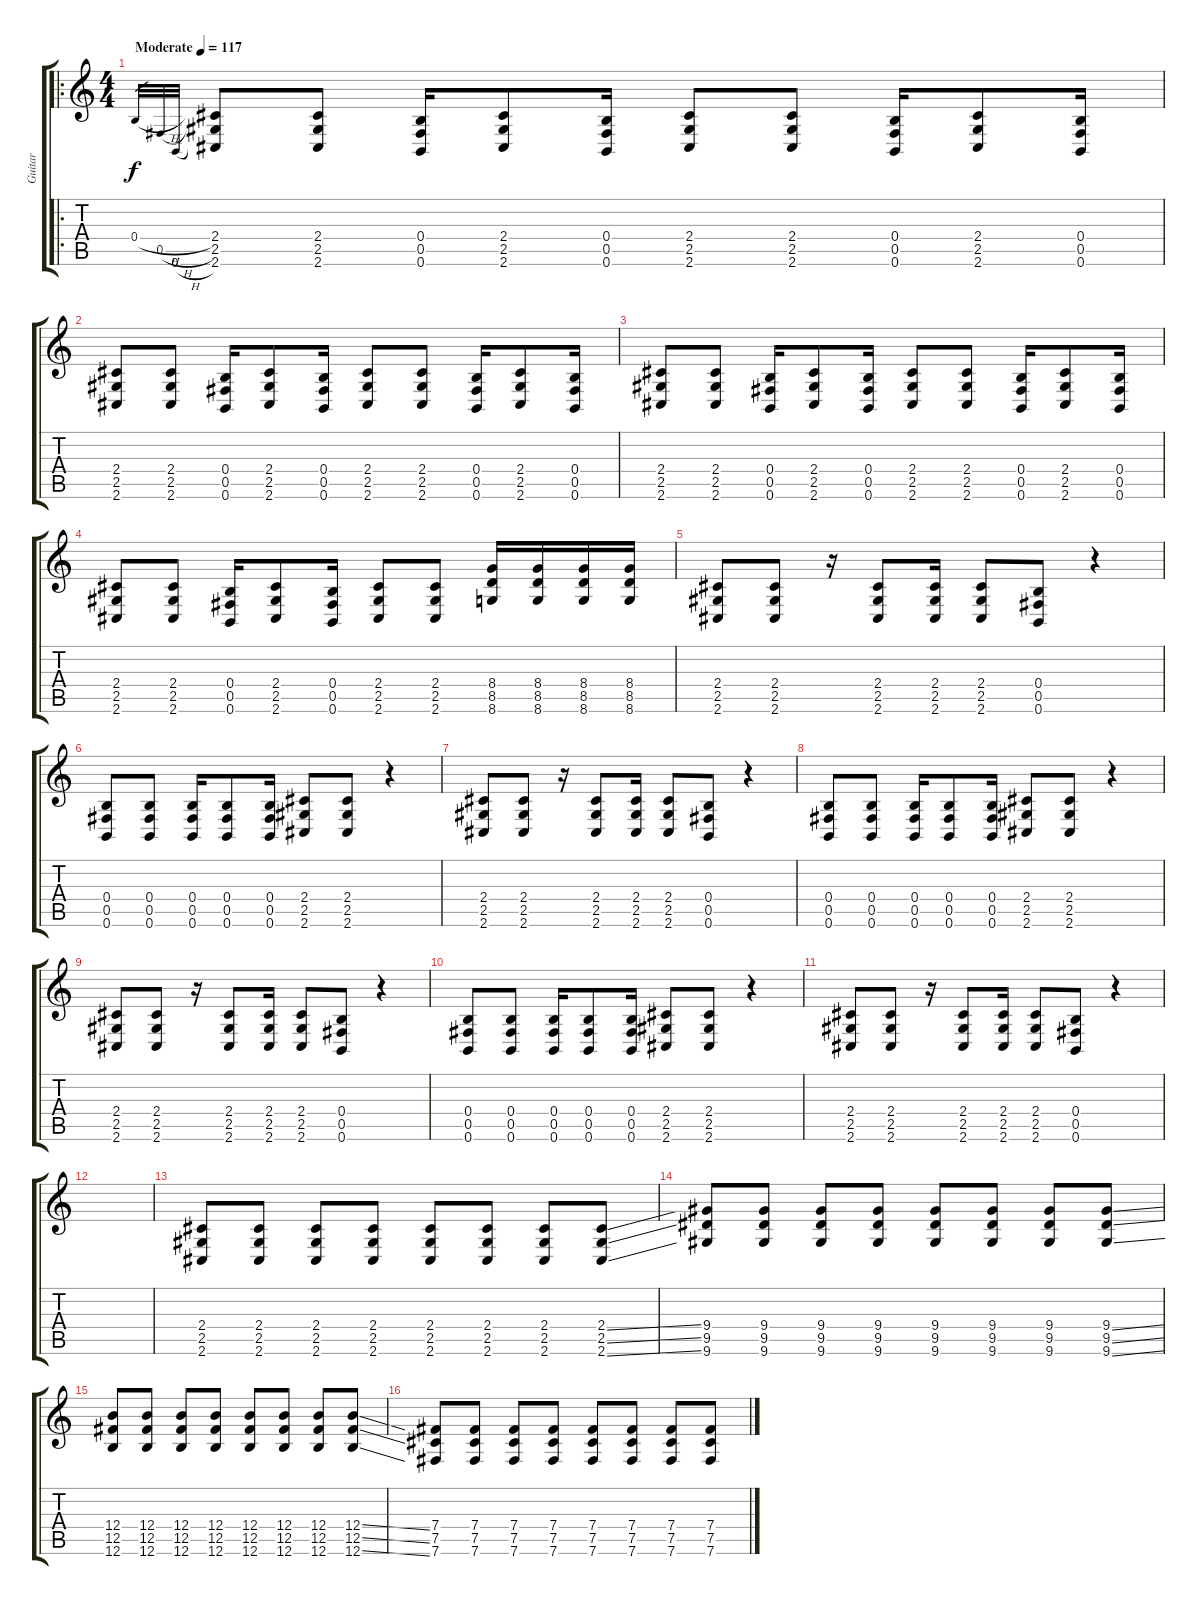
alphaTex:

\track ("Guitar" "Guitar") {instrument distortionguitar}
\staff {score tabs}
\tuning (Db4 Ab3 E3 B2 Gb2 B1) {hide}
\ro
\ts (4 4)
\tempo (117 "Moderate")
\clef g2
\ks c
0.4{h}.32{gr dy f instrument distortionguitar} 0.5{h}.32{gr} 0.6{h}.32{gr} (2.4 2.5 2.6).8 (2.4 2.5 2.6).8 (0.4 0.5 0.6).16 (2.4 2.5 2.6).8 (0.4 0.5 0.6).16 (2.4 2.5 2.6).8 (2.4 2.5 2.6).8 (0.4 0.5 0.6).16 (2.4 2.5 2.6).8 (0.4 0.5 0.6).16 |
(2.4 2.5 2.6).8 (2.4 2.5 2.6).8 (0.4 0.5 0.6).16 (2.4 2.5 2.6).8 (0.4 0.5 0.6).16 (2.4 2.5 2.6).8 (2.4 2.5 2.6).8 (0.4 0.5 0.6).16 (2.4 2.5 2.6).8 (0.4 0.5 0.6).16 |
(2.4 2.5 2.6).8 (2.4 2.5 2.6).8 (0.4 0.5 0.6).16 (2.4 2.5 2.6).8 (0.4 0.5 0.6).16 (2.4 2.5 2.6).8 (2.4 2.5 2.6).8 (0.4 0.5 0.6).16 (2.4 2.5 2.6).8 (0.4 0.5 0.6).16 |
(2.4 2.5 2.6).8 (2.4 2.5 2.6).8 (0.4 0.5 0.6).16 (2.4 2.5 2.6).8 (0.4 0.5 0.6).16 (2.4 2.5 2.6).8 (2.4 2.5 2.6).8 (8.4 8.5 8.6).16 (8.4 8.5 8.6).16 (8.4 8.5 8.6).16 (8.4 8.5 8.6).16 |
(2.4 2.5 2.6).8 (2.4 2.5 2.6).8 r.16 (2.4 2.5 2.6).8 (2.4 2.5 2.6).16 (2.4 2.5 2.6).8 (0.4 0.5 0.6).8 r.4 |
(0.4 0.5 0.6).8 (0.4 0.5 0.6).8 (0.4 0.5 0.6).16 (0.4 0.5 0.6).8 (0.4 0.5 0.6).16 (2.4 2.5 2.6).8 (2.4 2.5 2.6).8 r.4 |
(2.4 2.5 2.6).8 (2.4 2.5 2.6).8 r.16 (2.4 2.5 2.6).8 (2.4 2.5 2.6).16 (2.4 2.5 2.6).8 (0.4 0.5 0.6).8 r.4 |
(0.4 0.5 0.6).8 (0.4 0.5 0.6).8 (0.4 0.5 0.6).16 (0.4 0.5 0.6).8 (0.4 0.5 0.6).16 (2.4 2.5 2.6).8 (2.4 2.5 2.6).8 r.4 |
(2.4 2.5 2.6).8 (2.4 2.5 2.6).8 r.16 (2.4 2.5 2.6).8 (2.4 2.5 2.6).16 (2.4 2.5 2.6).8 (0.4 0.5 0.6).8 r.4 |
(0.4 0.5 0.6).8 (0.4 0.5 0.6).8 (0.4 0.5 0.6).16 (0.4 0.5 0.6).8 (0.4 0.5 0.6).16 (2.4 2.5 2.6).8 (2.4 2.5 2.6).8 r.4 |
(2.4 2.5 2.6).8 (2.4 2.5 2.6).8 r.16 (2.4 2.5 2.6).8 (2.4 2.5 2.6).16 (2.4 2.5 2.6).8 (0.4 0.5 0.6).8 r.4 |
|
(2.4 2.5 2.6).8 (2.4 2.5 2.6).8 (2.4 2.5 2.6).8 (2.4 2.5 2.6).8 (2.4 2.5 2.6).8 (2.4 2.5 2.6).8 (2.4 2.5 2.6).8 (2.4{ss} 2.5{ss} 2.6{ss}).8 |
(9.4 9.5 9.6).8 (9.4 9.5 9.6).8 (9.4 9.5 9.6).8 (9.4 9.5 9.6).8 (9.4 9.5 9.6).8 (9.4 9.5 9.6).8 (9.4 9.5 9.6).8 (9.4{ss} 9.5{ss} 9.6{ss}).8 |
(12.4 12.5 12.6).8 (12.4 12.5 12.6).8 (12.4 12.5 12.6).8 (12.4 12.5 12.6).8 (12.4 12.5 12.6).8 (12.4 12.5 12.6).8 (12.4 12.5 12.6).8 (12.4{ss} 12.5{ss} 12.6{ss}).8 |
(7.4 7.5 7.6).8 (7.4 7.5 7.6).8 (7.4 7.5 7.6).8 (7.4 7.5 7.6).8 (7.4 7.5 7.6).8 (7.4 7.5 7.6).8 (7.4 7.5 7.6).8 (7.4 7.5 7.6).8
